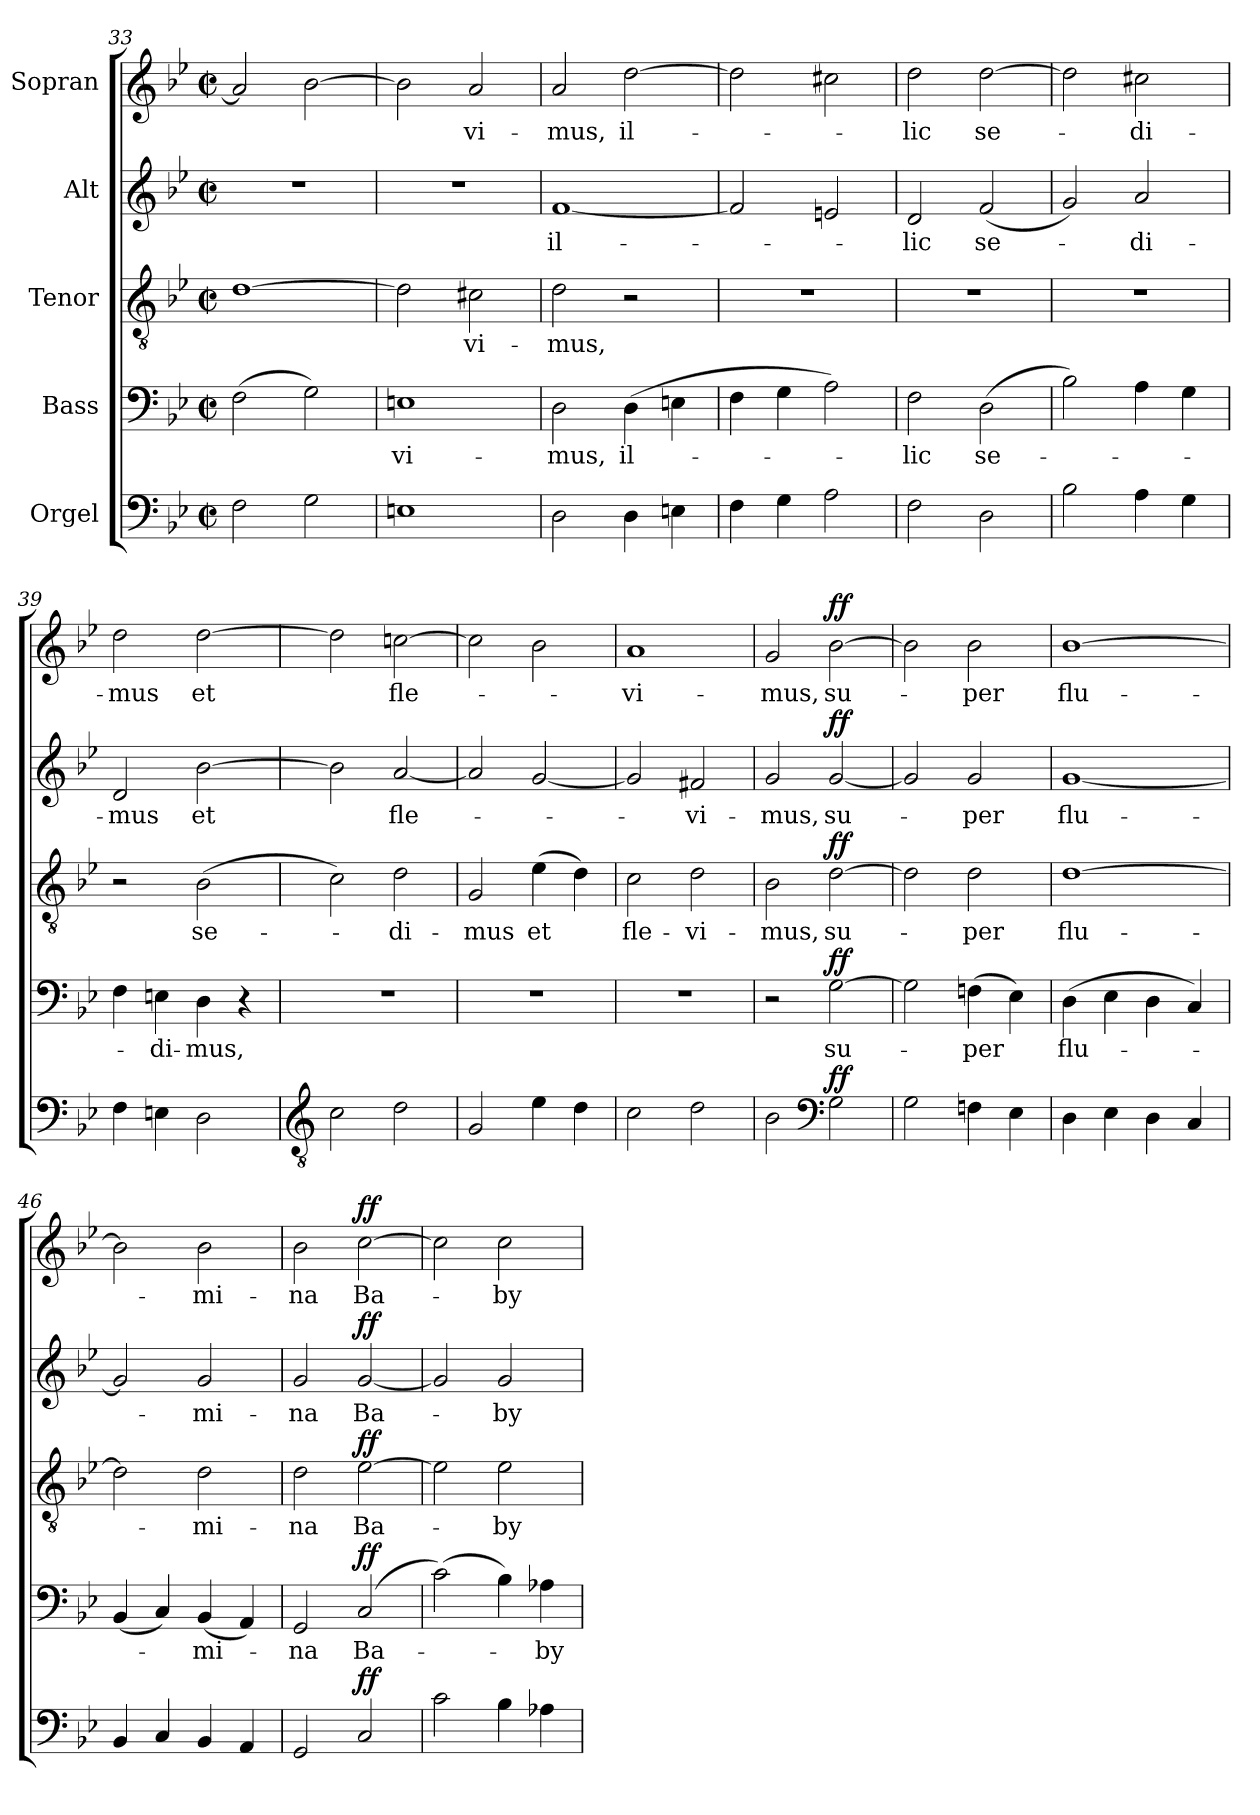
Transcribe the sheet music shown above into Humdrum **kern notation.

**kern	**dynam	**kern	**text	**dynam	**kern	**text	**dynam	**kern	**text	**dynam	**kern	**text	**dynam
*part5	*part5	*part4	*part4	*part4	*part3	*part3	*part3	*part2	*part2	*part2	*part1	*part1	*part1
*staff5	*staff5	*staff4	*staff4	*staff4	*staff3	*staff3	*staff3	*staff2	*staff2	*staff2	*staff1	*staff1	*staff1
*I"Orgel	*	*I"Bass	*	*	*I"Tenor	*	*	*I"Alt	*	*	*I"Sopran	*	*
*clefF4	*	*clefF4	*	*	*clefGv2	*	*	*clefG2	*	*	*clefG2	*	*
*k[b-e-]	*	*k[b-e-]	*	*	*k[b-e-]	*	*	*k[b-e-]	*	*	*k[b-e-]	*	*
*M2/2	*	*M2/2	*	*	*M2/2	*	*	*M2/2	*	*	*M2/2	*	*
*met(c|)	*	*met(c|)	*	*	*met(c|)	*	*	*met(c|)	*	*	*met(c|)	*	*
=33	=33	=33	=33	=33	=33	=33	=33	=33	=33	=33	=33	=33	=33
2F\	.	(2F\	.	.	[1d	.	.	1r	.	.	2a/]	.	.
2G\	.	2G\)	.	.	.	.	.	.	.	.	[2b-\	.	.
=34	=34	=34	=34	=34	=34	=34	=34	=34	=34	=34	=34	=34	=34
1En	.	1En	-vi-	.	2d\]	.	.	1r	.	.	2b-\]	.	.
.	.	.	.	.	2c#X\	-vi-	.	.	.	.	2a/	-vi-	.
=35	=35	=35	=35	=35	=35	=35	=35	=35	=35	=35	=35	=35	=35
2D\	.	2D\	-mus,	.	2d\	-mus,	.	[1f	il-	.	2a/	-mus,	.
4D\	.	(>4D\	il-	.	2r	.	.	.	.	.	[2dd\	il-	.
4En\	.	4En\	.	.	.	.	.	.	.	.	.	.	.
=36	=36	=36	=36	=36	=36	=36	=36	=36	=36	=36	=36	=36	=36
4F\	.	4F\	.	.	1r	.	.	2f/]	.	.	2dd\]	.	.
4G\	.	4G\	.	.	.	.	.	.	.	.	.	.	.
2A\	.	2A\)	.	.	.	.	.	2en/	.	.	2cc#X\	.	.
=37	=37	=37	=37	=37	=37	=37	=37	=37	=37	=37	=37	=37	=37
2F\	.	2F\	-lic	.	1r	.	.	2d/	-lic	.	2dd\	-lic	.
2D\	.	(2D\	se-	.	.	.	.	(2f/	se-	.	[2dd\	se-	.
=38	=38	=38	=38	=38	=38	=38	=38	=38	=38	=38	=38	=38	=38
2B-\	.	2B-\)	.	.	1r	.	.	2g/)	.	.	2dd\]	.	.
4A\	.	4A\	.	.	.	.	.	2a/	-di-	.	2cc#X\	-di-	.
4G\	.	4G\	.	.	.	.	.	.	.	.	.	.	.
!!LO:LB:g=z
=39	=39	=39	=39	=39	=39	=39	=39	=39	=39	=39	=39	=39	=39
4F\	.	4F\	.	.	2r	.	.	2d/	-mus	.	2dd\	-mus	.
4En\	.	4En\	-di-	.	.	.	.	.	.	.	.	.	.
2D\	.	4D\	-mus,	.	(>2B-\	se-	.	[2b-\	et	.	[2dd\	et	.
.	.	4r	.	.	.	.	.	.	.	.	.	.	.
=40	=40	=40	=40	=40	=40	=40	=40	=40	=40	=40	=40	=40	=40
*clefGv2	*	*	*	*	*	*	*	*	*	*	*	*	*
2c\	.	1r	.	.	2c\)	.	.	2b-\]	.	.	2dd\]	.	.
2d\	.	.	.	.	2d\	-di-	.	[2a/	fle-	.	[2ccn\	fle-	.
=41	=41	=41	=41	=41	=41	=41	=41	=41	=41	=41	=41	=41	=41
2G/	.	1r	.	.	2G/	-mus	.	2a/]	.	.	2cc\]	.	.
4e-\	.	.	.	.	(>4e-\	et	.	[2g/	.	.	2b-\	.	.
4d\	.	.	.	.	4d\)	.	.	.	.	.	.	.	.
=42	=42	=42	=42	=42	=42	=42	=42	=42	=42	=42	=42	=42	=42
2c\	.	1r	.	.	2c\	fle-	.	2g/]	.	.	1a	-vi-	.
2d\	.	.	.	.	2d\	-vi-	.	2f#X/	-vi-	.	.	.	.
=43	=43	=43	=43	=43	=43	=43	=43	=43	=43	=43	=43	=43	=43
2B-\	.	2r	.	.	2B-\	-mus,	.	2g/	-mus,	.	2g/	-mus,	.
*clefF4	*	*	*	*	*	*	*	*	*	*	*	*	*
!	!LO:DY:a	!	!	!LO:DY:a	!	!	!LO:DY:a	!	!	!LO:DY:a	!	!	!LO:DY:a
2G\	ff	[2G\	su-	ff	[2d\	su-	ff	[2g/	su-	ff	[2b-\	su-	ff
=44	=44	=44	=44	=44	=44	=44	=44	=44	=44	=44	=44	=44	=44
2G\	.	2G\]	.	.	2d\]	.	.	2g/]	.	.	2b-\]	.	.
4Fn\	.	(>4Fn\	-per	.	2d\	-per	.	2g/	-per	.	2b-\	-per	.
4E-\	.	4E-\)	.	.	.	.	.	.	.	.	.	.	.
=45	=45	=45	=45	=45	=45	=45	=45	=45	=45	=45	=45	=45	=45
4D\	.	(4D\	flu-	.	[1d	flu-	.	[1g	flu-	.	[1b-	flu-	.
4E-\	.	4E-\	.	.	.	.	.	.	.	.	.	.	.
4D\	.	4D\	.	.	.	.	.	.	.	.	.	.	.
4C/	.	4C/)	.	.	.	.	.	.	.	.	.	.	.
=46	=46	=46	=46	=46	=46	=46	=46	=46	=46	=46	=46	=46	=46
4BB-/	.	(4BB-/	.	.	2d\]	.	.	2g/]	.	.	2b-\]	.	.
4C/	.	4C/)	.	.	.	.	.	.	.	.	.	.	.
4BB-/	.	(4BB-/	-mi-	.	2d\	-mi-	.	2g/	-mi-	.	2b-\	-mi-	.
4AA/	.	4AA/)	.	.	.	.	.	.	.	.	.	.	.
!!LO:LB:g=z
=47	=47	=47	=47	=47	=47	=47	=47	=47	=47	=47	=47	=47	=47
2GG/	.	2GG/	-na	.	2d\	-na	.	2g/	-na	.	2b-\	-na	.
!	!LO:DY:a	!	!	!LO:DY:a	!	!	!LO:DY:a	!	!	!LO:DY:a	!	!	!LO:DY:a
2C/	ff	(>2C/	Ba-	ff	[2e-\	Ba-	ff	[2g/	Ba-	ff	[2cc\	Ba-	ff
=48	=48	=48	=48	=48	=48	=48	=48	=48	=48	=48	=48	=48	=48
2c\	.	(2c\)	.	.	2e-\]	.	.	2g/]	.	.	2cc\]	.	.
4B-\	.	4B-\)	.	.	2e-\	-by-	.	2g/	-by-	.	2cc\	-by-	.
4A-X\	.	4A-X\	-by-	.	.	.	.	.	.	.	.	.	.
=	=	=	=	=	=	=	=	=	=	=	=	=	=
*-	*-	*-	*-	*-	*-	*-	*-	*-	*-	*-	*-	*-	*-
